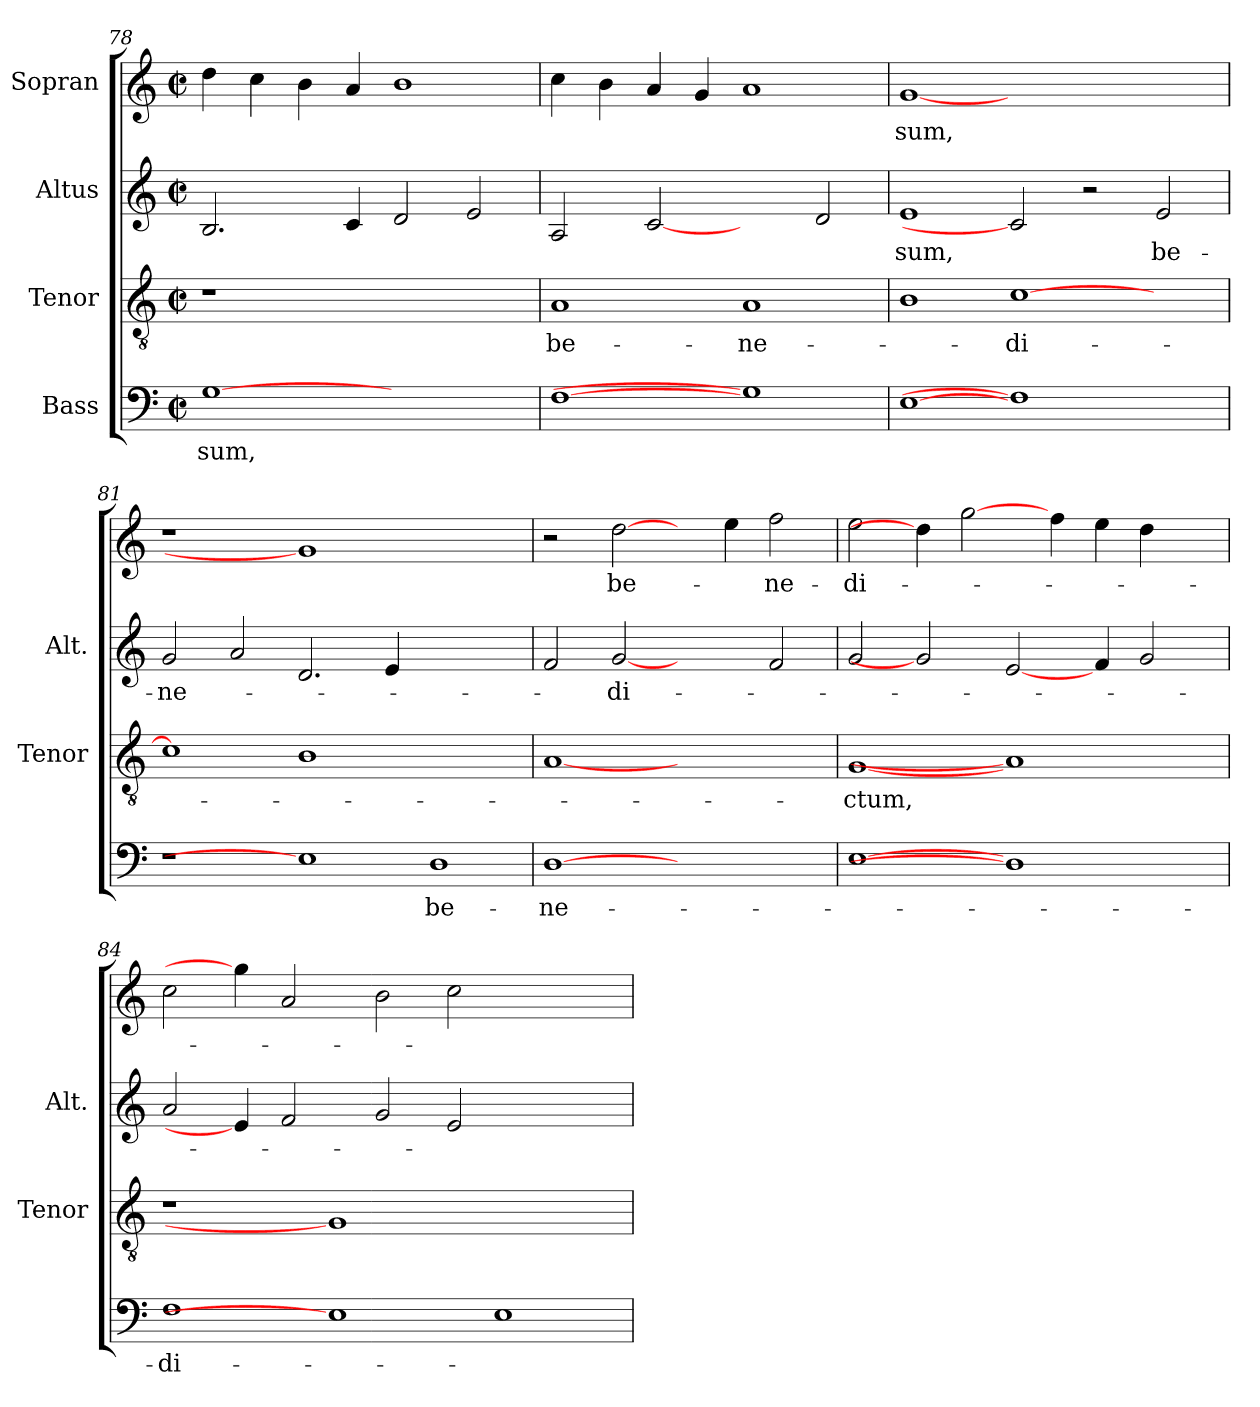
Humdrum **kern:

**kern	**text	**kern	**text	**kern	**text	**kern	**text
*part4	*part4	*part3	*part3	*part2	*part2	*part1	*part1
*staff4	*staff4	*staff3	*staff3	*staff2	*staff2	*staff1	*staff1
*I"Bass	*	*I"Tenor	*	*I"Altus	*	*I"Sopran	*
*	*	*I'Tenor	*	*I'Alt.	*	*	*
*clefF4	*	*clefGv2	*	*clefG2	*	*clefG2	*
*	*	*ITrd7c12	*	*	*	*	*
*k[]	*	*k[]	*	*k[]	*	*k[]	*
*C:	*	*C:	*	*C:	*	*C:	*
*M2/2	*	*M2/2	*	*M2/2	*	*M2/2	*
*met(c|)	*	*met(c|)	*	*met(c|)	*	*met(c|)	*
=78	=78	=78	=78	=78	=78	=78	=78
!	!LO:LY:b:color=#000000	!LO:N:vis=1	!	!	!	!	!
[1Gi	-sum,	1r	.	2.Bi/	.	4ddi\	.
.	.	.	.	.	.	4cci\	.
.	.	.	.	.	.	4bi\	.
.	.	.	.	4ci/	.	4ai/	.
1ryy	.	1ryy	.	2di/	.	1bi	.
.	.	.	.	2ei/	.	.	.
=79	=79	=79	=79	=79	=79	=79	=79
!	!	!	!LO:LY:b:color=#000000	!	!	!	!
[1Fi	.	1AAi	be-	2Ai/	.	4cci\	.
.	.	.	.	.	.	4bi\	.
.	.	.	.	[2ci	.	4ai/	.
.	.	.	.	.	.	4gi/	.
!	!	!	!LO:LY:b:color=#000000	!	!	!	!
1Gi]	.	1AAi	-ne-	2ryy	.	1ai	.
.	.	.	.	2di/	.	.	.
!!LO:LB:g=z
=80	=80	=80	=80	=80	=80	=80	=80
!	!	!	!	!	!LO:LY:b:color=#000000	!	!
!	!	!	!	!	!	!	!LO:LY:b:color=#000000
[1Ei	.	1BBi	.	1ei	-sum,	[1gi	-sum,
!	!	!	!LO:LY:b:color=#000000	!	!	!	!
1Fi]	.	[>1Ci	-di-	2ci]	.	1.ryy	.
.	.	.	.	2r	.	.	.
!	!	!	!	!	!LO:LY:b:color=#000000	!	!
2ryy	.	2ryy	.	2ei/	be-	.	.
=81	=81	=81	=81	=81	=81	=81	=81
!	!	!	!	!	!LO:LY:b:color=#000000	!LO:N:vis=1	!
1r	.	1Ci]	.	2gi/	-ne-	1r	.
.	.	.	.	2ai/	.	.	.
1Ei]	.	1BBi	.	2.di/	.	1gi]	.
.	.	.	.	4ei/	.	.	.
!	!LO:LY:b:color=#000000	!	!	!	!	!	!
1Di	be-	1ryy	.	1ryy	.	1ryy	.
=82	=82	=82	=82	=82	=82	=82	=82
!	!LO:LY:b:color=#000000	!	!	!	!	!	!
[1Di	-ne-	[1AAi	.	2fi/	.	2r	.
!	!	!	!	!	!LO:LY:b:color=#000000	!	!
!	!	!	!	!	!	!	!LO:LY:b:color=#000000
.	.	.	.	[2gi	-di-	[2ddi\	be-
1ryy	.	1ryy	.	2ryy	.	4ryy	.
.	.	.	.	.	.	4eei\	.
!	!	!	!	!	!	!	!LO:LY:b:color=#000000
.	.	.	.	2fi/	.	2ffi\	-ne-
=83	=83	=83	=83	=83	=83	=83	=83
!	!	!	!LO:LY:b:color=#000000	!	!	!	!
!	!	!	!	!	!	!	!LO:LY:b:color=#000000
[1Ei	.	[1GGi	-ctum,	2gi/	.	2eei\	-di-
.	.	.	.	2gi]	.	4ddi\]	.
.	.	.	.	.	.	[2ggi\	.
1Di]	.	1AAi]	.	[2ei/	.	.	.
.	.	.	.	.	.	4ffi\	.
.	.	.	.	4fi/	.	4eei\	.
.	.	.	.	2gi/	.	4ddi\	.
4ryy	.	4ryy	.	.	.	4ryy	.
=84	=84	=84	=84	=84	=84	=84	=84
!	!LO:LY:b:color=#000000	!LO:N:vis=1	!	!	!	!	!
1Fi	-di-	1r	.	2ai/	.	2cci\	.
.	.	.	.	4ei/]	.	4ggi\]	.
.	.	.	.	2fi/	.	2ai/	.
1Ei]	.	1GGi]	.	.	.	.	.
.	.	.	.	2gi/	.	2bi\	.
.	.	.	.	2ei/	.	2cci\	.
1Ei	.	1ryy	.	.	.	.	.
.	.	.	.	2.ryy	.	2.ryy	.
=	=	=	=	=	=	=	=
*-	*-	*-	*-	*-	*-	*-	*-
